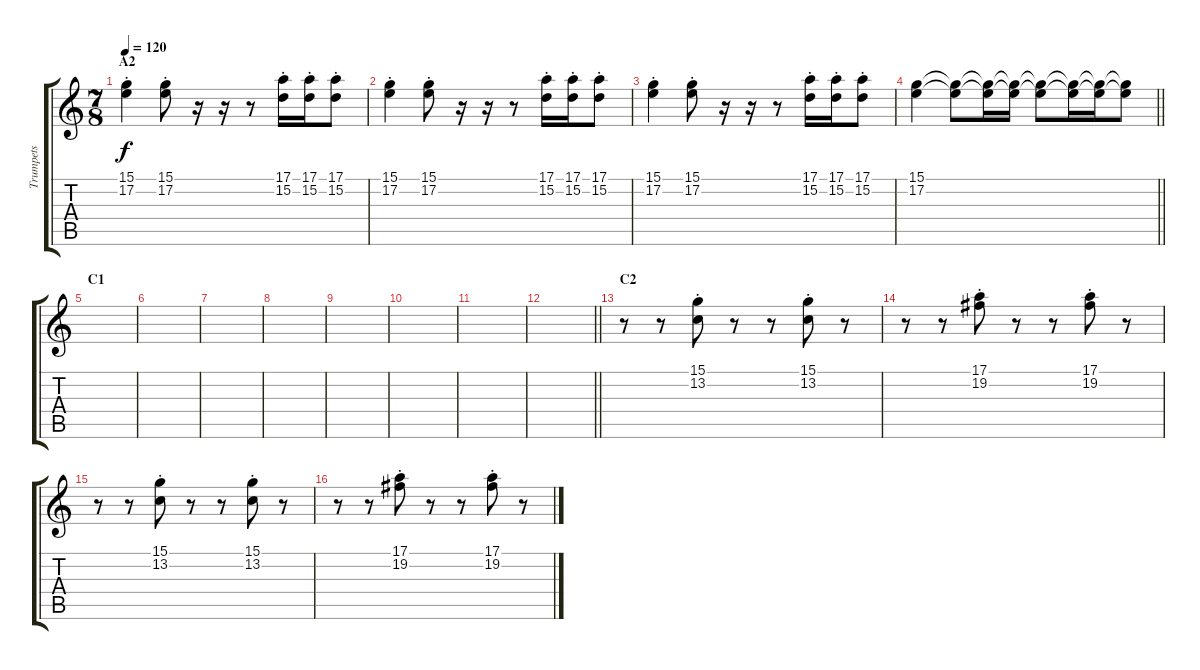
\track ("Trumpets" "Trumpets") {instrument trombone}
\staff {score tabs}
\tuning (E4 B3 G3 D3 A2 E2) {hide}
\ts (7 8)
\section ("" "A2")
\tempo 120
\clef g2
\ks c
(15.1{st} 17.2{st}).4{dy f} (15.1{st} 17.2{st}).8 r.16 r.16 r.8 (17.1{st} 15.2{st}).16 (17.1{st} 15.2{st}).16 (17.1{st} 15.2{st}).8 |
(15.1{st} 17.2{st}).4 (15.1{st} 17.2{st}).8 r.16 r.16 r.8 (17.1{st} 15.2{st}).16 (17.1{st} 15.2{st}).16 (17.1{st} 15.2{st}).8 |
(15.1{st} 17.2{st}).4 (15.1{st} 17.2{st}).8 r.16 r.16 r.8 (17.1{st} 15.2{st}).16 (17.1{st} 15.2{st}).16 (17.1{st} 15.2{st}).8 |
\barLineRight lightlight
(15.1 17.2).4 (15.1{t} 17.2{t}).8 (15.1{t} 17.2{t}).16 (15.1{t} 17.2{t}).16 (15.1{t} 17.2{t}).8 (15.1{t} 17.2{t}).16 (15.1{t} 17.2{t}).16 (15.1{t} 17.2{t}).8 |
\section ("" "C1")
|
|
|
|
|
|
|
\barLineRight lightlight
|
\section ("" "C2")
r.8 r.8 (15.1{st} 13.2{st}).8 r.8 r.8 (15.1{st} 13.2{st}).8 r.8 |
r.8 r.8 (17.1{st} 19.2{st}).8 r.8 r.8 (17.1{st} 19.2{st}).8 r.8 |
r.8 r.8 (15.1{st} 13.2{st}).8 r.8 r.8 (15.1{st} 13.2{st}).8 r.8 |
r.8 r.8 (17.1{st} 19.2{st}).8 r.8 r.8 (17.1{st} 19.2{st}).8 r.8
